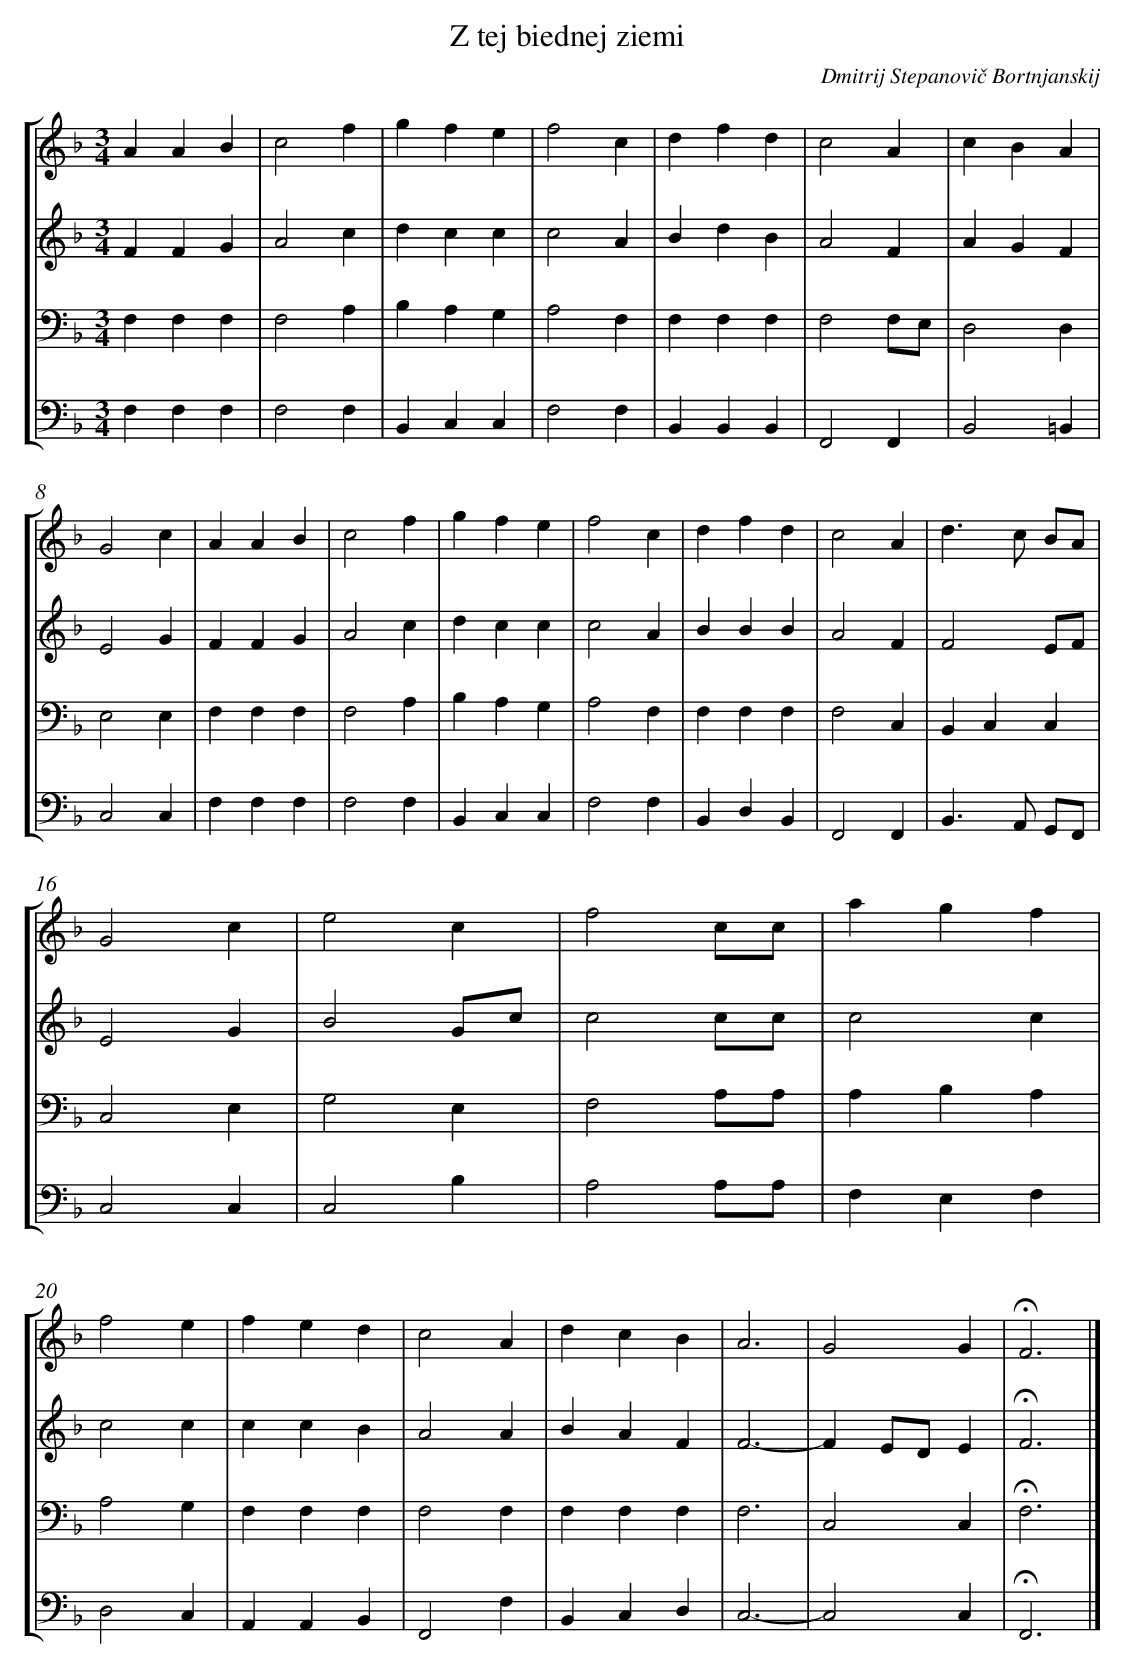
X:1
T: Z tej biednej ziemi
C: Dmitrij Stepanovič Bortnjanskij
L: 1/4
M: 3/4
%%staves [1 2 3 4]
V: 1 clef=treble
V: 2 clef=treble
V: 3 clef=bass
V: 4 clef=bass
K: F
[V:1] AAB |
[V:2] FFG |
[V:3] F,F,F, |
[V:4] F,F,F, |
[V:1] c2f |
[V:2] A2c |
[V:3] F,2A, |
[V:4] F,2F, |
[V:1] gfe |
[V:2] dcc |
[V:3] B,A,G, |
[V:4] B,,C,C, |
[V:1] f2c |
[V:2] c2A |
[V:3] A,2F, |
[V:4] F,2F, |
[V:1] dfd |
[V:2] BdB |
[V:3] F,F,F, |
[V:4] B,,B,,B,, |
[V:1] c2A |
[V:2] A2F |
[V:3] F,2F,/E,/ |
[V:4] F,,2F,, |
[V:1] cBA |
[V:2] AGF |
[V:3] D,2D, |
[V:4] B,,2=B,, |
[V:1] G2c |
[V:2] E2G |
[V:3] E,2E, |
[V:4] C,2C, |
[V:1] AAB |
[V:2] FFG |
[V:3] F,F,F, |
[V:4] F,F,F, |
[V:1] c2f |
[V:2] A2c |
[V:3] F,2A, |
[V:4] F,2F, |
[V:1] gfe |
[V:2] dcc |
[V:3] B,A,G, |
[V:4] B,,C,C, |
[V:1] f2c |
[V:2] c2A |
[V:3] A,2F, |
[V:4] F,2F, |
[V:1] dfd |
[V:2] BBB |
[V:3] F,F,F, |
[V:4] B,,D,B,, |
[V:1] c2A |
[V:2] A2F |
[V:3] F,2C, |
[V:4] F,,2F,, |
[V:1] d>c B/A/ |
[V:2] F2E/F/ |
[V:3] B,,C,C, |
[V:4] B,,>A,, G,,/F,,/ |
[V:1] G2c |
[V:2] E2G |
[V:3] C,2E, |
[V:4] C,2C, |
[V:1] e2c |
[V:2] B2G/c/ |
[V:3] G,2E, |
[V:4] C,2B, |
[V:1] f2c/c/ |
[V:2] c2c/c/ |
[V:3] F,2A,/A,/ |
[V:4] A,2A,/A,/ |
[V:1] agf |
[V:2] c2c |
[V:3] A,B,A, |
[V:4] F,E,F, |
[V:1] f2e |
[V:2] c2c |
[V:3] A,2G, |
[V:4] D,2C, |
[V:1] fed |
[V:2] ccB |
[V:3] F,F,F, |
[V:4] A,,A,,B,, |
[V:1] c2A |
[V:2] A2A |
[V:3] F,2F, |
[V:4] F,,2F, |
[V:1] dcB |
[V:2] BAF |
[V:3] F,F,F, |
[V:4] B,,C,D, |
[V:1] A3 |
[V:2] F3- |
[V:3] F,3 |
[V:4] C,3- |
[V:1] G2G |
[V:2] FE/D/E |
[V:3] C,2C, |
[V:4] C,2C, |
[V:1] !fermata!F3 |]
[V:2] !fermata!F3 |]
[V:3] !fermata!F,3 |]
[V:4] !fermata!F,,3 |]
